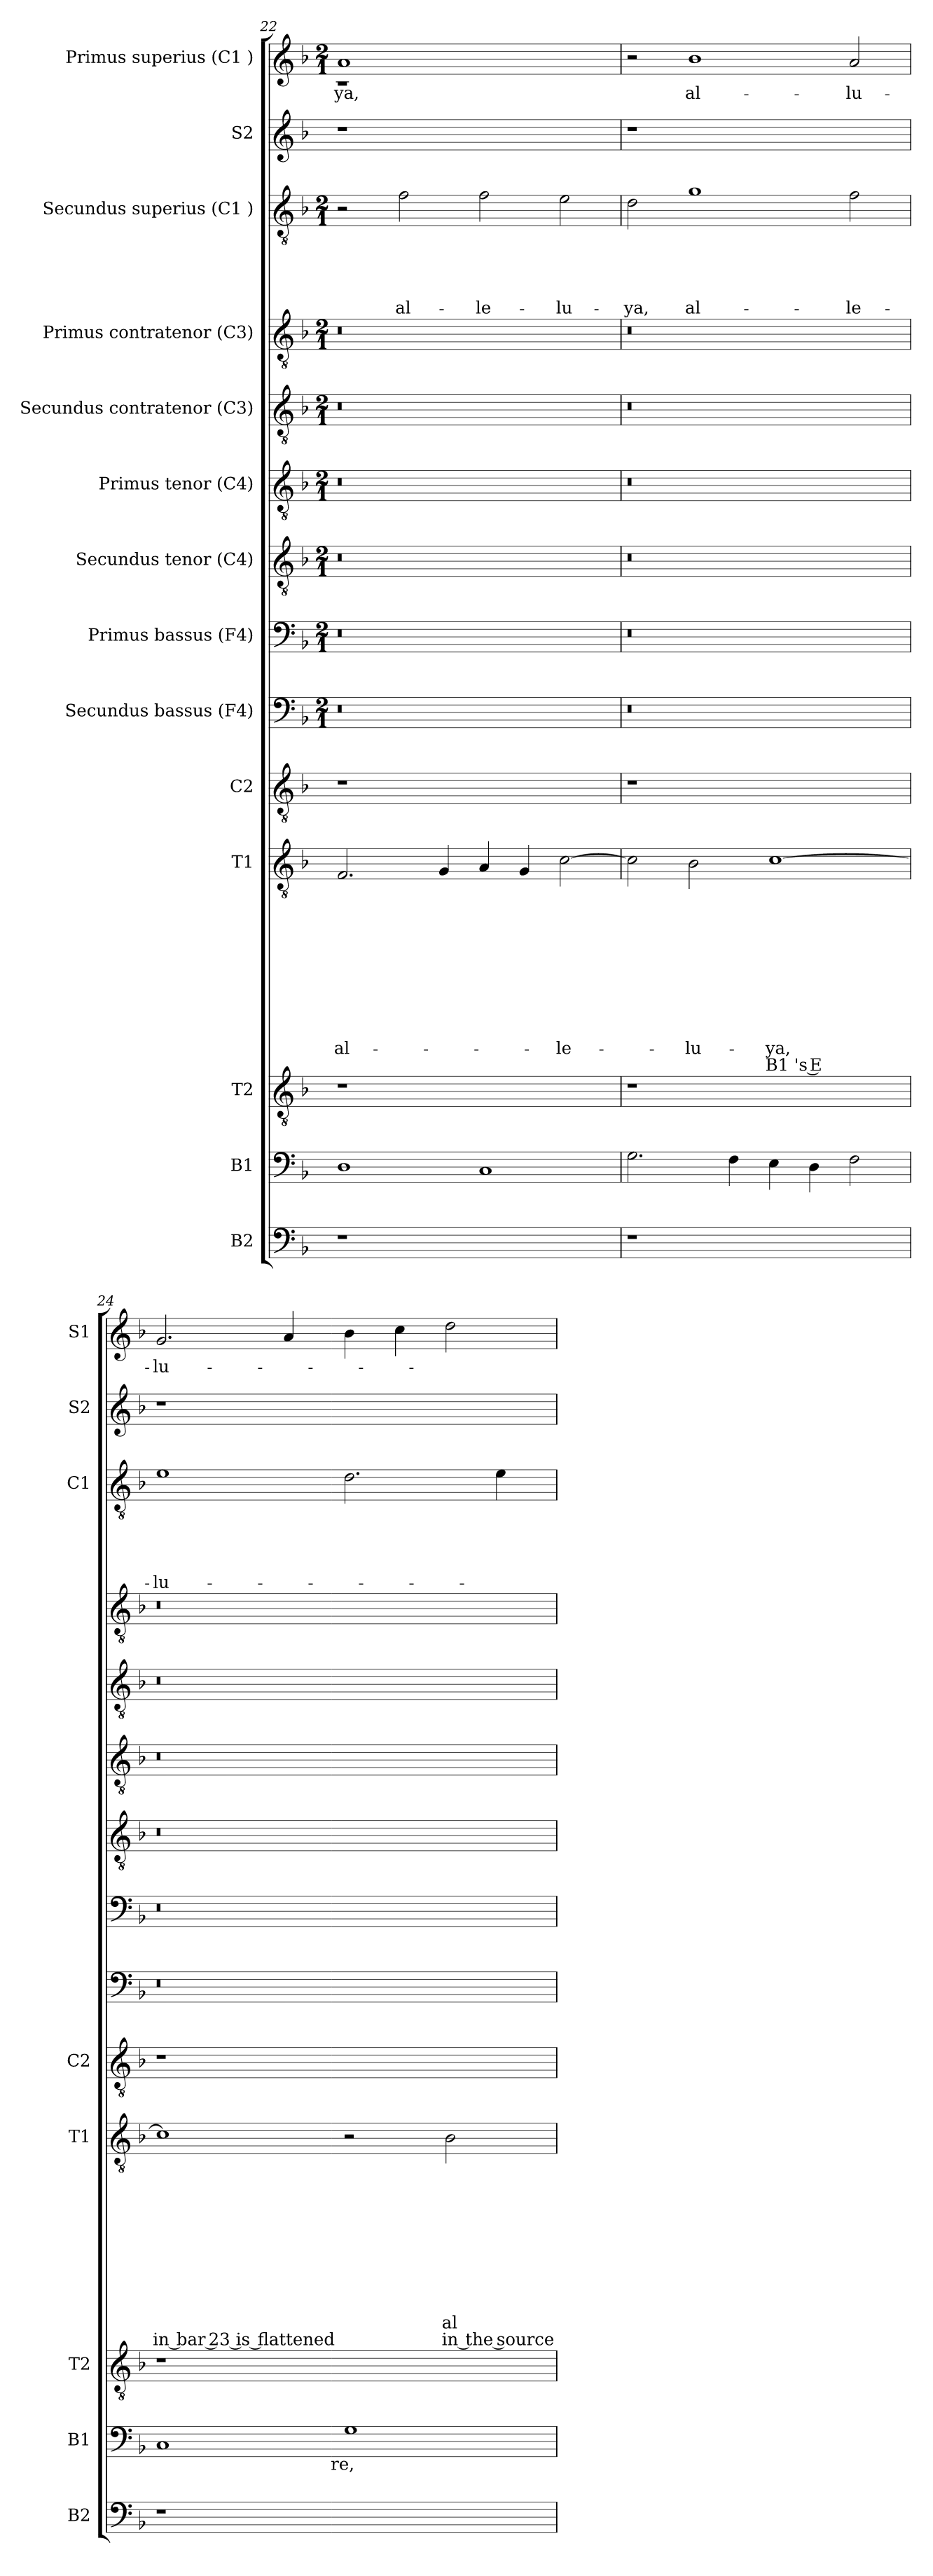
**kern	**kern	**kern	**kern	**text	**text	**text	**text	**text	**text	**text	**text	**text	**text	**text	**kern	**kern	**kern	**kern	**kern	**kern	**kern	**kern	**text	**text	**text	**text	**text	**kern	**kern	**text
*part14	*part13	*part12	*part11	*part11	*part11	*part11	*part11	*part11	*part11	*part11	*part11	*part11	*part11	*part11	*part10	*part9	*part8	*part7	*part6	*part5	*part4	*part3	*part3	*part3	*part3	*part3	*part3	*part2	*part1	*part1
*staff14	*staff13	*staff12	*staff11	*staff11	*staff11	*staff11	*staff11	*staff11	*staff11	*staff11	*staff11	*staff11	*staff11	*staff11	*staff10	*staff9	*staff8	*staff7	*staff6	*staff5	*staff4	*staff3	*staff3	*staff3	*staff3	*staff3	*staff3	*staff2	*staff1	*staff1
*I"B2	*I"B1	*I"T2	*I"T1	*	*	*	*	*	*	*	*	*	*	*	*I"C2	*I"Secundus bassus (F4)	*I"Primus bassus (F4)	*I"Secundus tenor (C4)	*I"Primus tenor (C4)	*I"Secundus contratenor (C3)	*I"Primus contratenor (C3)	*I"Secundus superius (C1 )	*	*	*	*	*	*I"S2	*I"Primus superius (C1 )	*
*I'B2	*I'B1	*I'T2	*I'T1	*	*	*	*	*	*	*	*	*	*	*	*I'C2	*	*	*	*	*	*	*I'C1	*	*	*	*	*	*I'S2	*I'S1	*
!!LO:LB:g=z
*clefF4	*clefF4	*clefGv2	*clefGv2	*	*	*	*	*	*	*	*	*	*	*	*clefGv2	*clefF4	*clefF4	*clefGv2	*clefGv2	*clefGv2	*clefGv2	*clefGv2	*	*	*	*	*	*clefG2	*clefG2	*
*	*	*	*	*	*	*	*	*	*	*	*	*	*	*	*	*ITrd7c12	*	*	*	*	*	*	*	*	*	*	*	*	*	*
*k[b-]	*k[b-]	*k[b-]	*k[b-]	*	*	*	*	*	*	*	*	*	*	*	*k[b-]	*k[b-]	*k[b-]	*k[b-]	*k[b-]	*k[b-]	*k[b-]	*k[b-]	*	*	*	*	*	*k[b-]	*k[b-]	*
*F:	*F:	*F:	*F:	*	*	*	*	*	*	*	*	*	*	*	*F:	*F:	*F:	*F:	*F:	*F:	*F:	*F:	*	*	*	*	*	*F:	*F:	*
*	*	*	*	*	*	*	*	*	*	*	*	*	*	*	*	*M2/1	*M2/1	*M2/1	*M2/1	*M2/1	*M2/1	*M2/1	*	*	*	*	*	*	*M2/1	*
=22	=22	=22	=22	=22	=22	=22	=22	=22	=22	=22	=22	=22	=22	=22	=22	=22	=22	=22	=22	=22	=22	=22	=22	=22	=22	=22	=22	=22	=22	=22
*	*	*	*	*	*	*	*	*	*	*	*	*	*	*	*	*	*	*	*	*	*	*	*	*	*	*	*	*	*^	*
!	!	!	!	!	!	!	!	!	!	!	!	!	!LO:LY:b	!	!	!	!	!	!	!	!	!	!	!	!	!	!	!	!	!LO:N:vis=1	!LO:LY:b
1r	1D	1r	2.F/	.	.	.	.	.	.	.	.	.	al-	.	1r	0r	0r	0r	0r	0r	0r	2r	.	.	.	.	.	1r	1a	0rc	-ya,
!	!	!	!	!	!	!	!	!	!	!	!	!	!	!	!	!	!	!	!	!	!	!	!	!	!	!	!LO:LY:b	!	!	!	!
.	.	.	.	.	.	.	.	.	.	.	.	.	.	.	.	.	.	.	.	.	.	2f\	.	.	.	.	al-	.	.	.	.
.	.	.	4G/	.	.	.	.	.	.	.	.	.	.	.	.	.	.	.	.	.	.	.	.	.	.	.	.	.	.	.	.
!	!	!	!	!	!	!	!	!	!	!	!	!	!	!	!	!	!	!	!	!	!	!	!	!	!	!	!LO:LY:b	!	!	!	!
1ryy	1C	1ryy	4A/	.	.	.	.	.	.	.	.	.	.	.	1ryy	.	.	.	.	.	.	2f\	.	.	.	.	-le-	1ryy	1ryy	.	.
.	.	.	4G/	.	.	.	.	.	.	.	.	.	.	.	.	.	.	.	.	.	.	.	.	.	.	.	.	.	.	.	.
!	!	!	!	!	!	!	!	!	!	!	!	!	!LO:LY:b	!	!	!	!	!	!	!	!	!	!	!	!	!	!LO:LY:b	!	!	!	!
.	.	.	[>2c\	.	.	.	.	.	.	.	.	.	-le-	.	.	.	.	.	.	.	.	2e\	.	.	.	.	-lu-	.	.	.	.
*	*	*	*	*	*	*	*	*	*	*	*	*	*	*	*	*	*	*	*	*	*	*	*	*	*	*	*	*	*v	*v	*
=23	=23	=23	=23	=23	=23	=23	=23	=23	=23	=23	=23	=23	=23	=23	=23	=23	=23	=23	=23	=23	=23	=23	=23	=23	=23	=23	=23	=23	=23	=23
!	!	!	!	!	!	!	!	!	!	!	!	!	!	!	!	!	!	!	!	!	!	!	!	!	!	!	!LO:LY:b	!	!	!
1r	2.G\	1r	2c\]	.	.	.	.	.	.	.	.	.	.	.	1r	0r	0r	0r	0r	0r	0r	2d\	.	.	.	.	-ya,	1r	2r	.
!	!	!	!	!	!	!	!	!	!	!	!	!	!LO:LY:b	!	!	!	!	!	!	!	!	!	!	!	!	!	!LO:LY:b	!	!	!LO:LY:b
.	.	.	2B-\	.	.	.	.	.	.	.	.	.	-lu-	.	.	.	.	.	.	.	.	1g	.	.	.	.	al-	.	1b-	al-
.	4F\	.	.	.	.	.	.	.	.	.	.	.	.	.	.	.	.	.	.	.	.	.	.	.	.	.	.	.	.	.
!	!	!	!	!	!	!	!	!	!	!	!	!	!LO:LY:b	!LO:LY:b	!	!	!	!	!	!	!	!	!	!	!	!	!	!	!	!
1ryy	4E\	1ryy	[>1c	.	.	.	.	.	.	.	.	.	-ya,	B1 's E	1ryy	.	.	.	.	.	.	.	.	.	.	.	.	1ryy	.	.
.	4D\	.	.	.	.	.	.	.	.	.	.	.	.	.	.	.	.	.	.	.	.	.	.	.	.	.	.	.	.	.
!	!	!	!	!	!	!	!	!	!	!	!	!	!	!	!	!	!	!	!	!	!	!	!	!	!	!	!LO:LY:b	!	!	!LO:LY:b
.	2F\	.	.	.	.	.	.	.	.	.	.	.	.	.	.	.	.	.	.	.	.	2f\	.	.	.	.	-le-	.	2a/	-lu-
=24	=24	=24	=24	=24	=24	=24	=24	=24	=24	=24	=24	=24	=24	=24	=24	=24	=24	=24	=24	=24	=24	=24	=24	=24	=24	=24	=24	=24	=24	=24
!	!	!	!	!	!	!	!	!	!	!	!	!	!	!LO:LY:b:rj	!	!	!	!	!	!	!	!	!	!	!	!	!LO:LY:b	!	!	!LO:LY:b
*	*^	*	*	*	*	*	*	*	*	*	*	*	*	*	*	*	*	*	*	*	*	*	*	*	*	*	*	*	*	*
1r	1C	2ryy	1r	1c]	.	.	.	.	.	.	.	.	.	.	in bar 23 is flattened	1r	0r	0r	0r	0r	0r	0r	1e	.	.	.	.	-lu-	1r	2.g/	-lu-
.	.	4...ryy	.	.	.	.	.	.	.	.	.	.	.	.	.	.	.	.	.	.	.	.	.	.	.	.	.	.	.	.	.
.	.	.	.	.	.	.	.	.	.	.	.	.	.	.	.	.	.	.	.	.	.	.	.	.	.	.	.	.	.	4a/	.
!	!	!LO:TX:b:t=re,	!	!	!	!	!	!	!	!	!	!	!	!	!	!	!	!	!	!	!	!	!	!	!	!	!	!	!	!	!
.	.	1ryy	.	.	.	.	.	.	.	.	.	.	.	.	.	.	.	.	.	.	.	.	.	.	.	.	.	.	.	.	.
1ryy	1G	.	1ryy	2r	.	.	.	.	.	.	.	.	.	.	.	1ryy	.	.	.	.	.	.	2.d\	.	.	.	.	.	1ryy	4b-\	.
.	.	.	.	.	.	.	.	.	.	.	.	.	.	.	.	.	.	.	.	.	.	.	.	.	.	.	.	.	.	4cc\	.
!	!	!	!	!	!	!	!	!	!	!	!	!	!	!LO:LY:b	!LO:LY:b	!	!	!	!	!	!	!	!	!	!	!	!	!	!	!	!
.	.	.	.	2B-\	.	.	.	.	.	.	.	.	.	al-	in the source	.	.	.	.	.	.	.	.	.	.	.	.	.	.	[>2dd\	.
.	.	.	.	.	.	.	.	.	.	.	.	.	.	.	.	.	.	.	.	.	.	.	4e\	.	.	.	.	.	.	.	.
.	.	32ryy	.	.	.	.	.	.	.	.	.	.	.	.	.	.	.	.	.	.	.	.	.	.	.	.	.	.	.	.	.
*	*v	*v	*	*	*	*	*	*	*	*	*	*	*	*	*	*	*	*	*	*	*	*	*	*	*	*	*	*	*	*	*
=	=	=	=	=	=	=	=	=	=	=	=	=	=	=	=	=	=	=	=	=	=	=	=	=	=	=	=	=	=	=
*-	*-	*-	*-	*-	*-	*-	*-	*-	*-	*-	*-	*-	*-	*-	*-	*-	*-	*-	*-	*-	*-	*-	*-	*-	*-	*-	*-	*-	*-	*-
